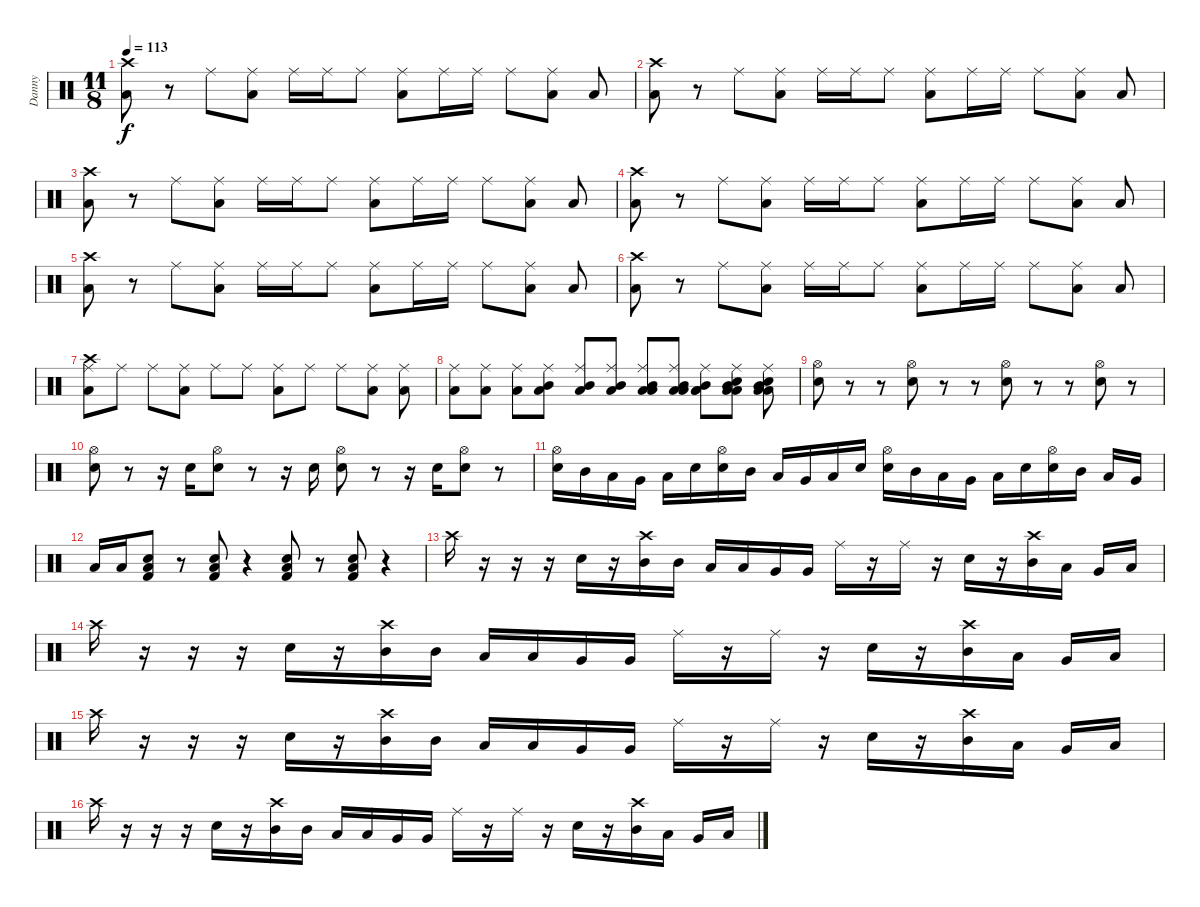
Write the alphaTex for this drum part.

\track ("Danny" "Danny") {instrument percussion}
\staff {score}
\articulation defaults
\ts (11 8)
\tempo 113
\clef neutral
\ks c
("Crash high (hit)" "Low Tom (hit)").8{dy f} r.8 "Ride (middle)".8 ("Ride (middle)" "Low Tom (hit)").8 "Ride (middle)".16 "Ride (middle)".16 "Ride (middle)".8 ("Ride (middle)" "Low Tom (hit)").8 "Ride (middle)".16 "Ride (middle)".16 "Ride (middle)".8 ("Ride (middle)" "Low Tom (hit)").8 "Low Tom (hit)".8 |
("Crash high (hit)" "Low Tom (hit)").8 r.8 "Ride (middle)".8 ("Ride (middle)" "Low Tom (hit)").8 "Ride (middle)".16 "Ride (middle)".16 "Ride (middle)".8 ("Ride (middle)" "Low Tom (hit)").8 "Ride (middle)".16 "Ride (middle)".16 "Ride (middle)".8 ("Ride (middle)" "Low Tom (hit)").8 "Low Tom (hit)".8 |
("Crash high (hit)" "Low Tom (hit)").8 r.8 "Ride (middle)".8 ("Ride (middle)" "Low Tom (hit)").8 "Ride (middle)".16 "Ride (middle)".16 "Ride (middle)".8 ("Ride (middle)" "Low Tom (hit)").8 "Ride (middle)".16 "Ride (middle)".16 "Ride (middle)".8 ("Ride (middle)" "Low Tom (hit)").8 "Low Tom (hit)".8 |
("Crash high (hit)" "Low Tom (hit)").8 r.8 "Ride (middle)".8 ("Ride (middle)" "Low Tom (hit)").8 "Ride (middle)".16 "Ride (middle)".16 "Ride (middle)".8 ("Ride (middle)" "Low Tom (hit)").8 "Ride (middle)".16 "Ride (middle)".16 "Ride (middle)".8 ("Ride (middle)" "Low Tom (hit)").8 "Low Tom (hit)".8 |
("Crash high (hit)" "Low Tom (hit)").8 r.8 "Ride (middle)".8 ("Ride (middle)" "Low Tom (hit)").8 "Ride (middle)".16 "Ride (middle)".16 "Ride (middle)".8 ("Ride (middle)" "Low Tom (hit)").8 "Ride (middle)".16 "Ride (middle)".16 "Ride (middle)".8 ("Ride (middle)" "Low Tom (hit)").8 "Low Tom (hit)".8 |
("Crash high (hit)" "Low Tom (hit)").8 r.8 "Ride (middle)".8 ("Ride (middle)" "Low Tom (hit)").8 "Ride (middle)".16 "Ride (middle)".16 "Ride (middle)".8 ("Ride (middle)" "Low Tom (hit)").8 "Ride (middle)".16 "Ride (middle)".16 "Ride (middle)".8 ("Ride (middle)" "Low Tom (hit)").8 "Low Tom (hit)".8 |
("Ride (middle)" "Crash high (hit)" "Low Tom (hit)").8 "Ride (middle)".8 "Ride (middle)".8 ("Ride (middle)" "Low Tom (hit)").8 "Ride (middle)".8 "Ride (middle)".8 ("Ride (middle)" "Low Tom (hit)").8 "Ride (middle)".8 "Ride (middle)".8 ("Ride (middle)" "Low Tom (hit)").8 ("Ride (middle)" "Low Tom (hit)").8 |
("Ride (middle)" "Low Tom (hit)").8 ("Ride (middle)" "Low Tom (hit)").8 ("Ride (middle)" "Low Tom (hit)").8 ("Ride (middle)" "Mid Tom (hit)" "Low Tom (hit)").8 ("Ride (middle)" "Mid Tom (hit)" "Low Tom (hit)").8 ("Ride (middle)" "Mid Tom (hit)" "Low Tom (hit)").8 ("Ride (middle)" "Low Floor Tom (hit)" "Mid Tom (hit)" "Low Tom (hit)").8 ("Ride (middle)" "Low Floor Tom (hit)" "Mid Tom (hit)" "Low Tom (hit)").8 ("Ride (middle)" "Low Floor Tom (hit)" "Mid Tom (hit)" "Low Tom (hit)").8 ("Snare (hit) 2" "Ride (middle)" "Low Floor Tom (hit)" "Mid Tom (hit)" "Low Tom (hit)").8 ("Snare (hit) 2" "Ride (middle)" "Low Floor Tom (hit)" "Mid Tom (hit)" "Low Tom (hit)").8 |
("Snare (hit) 2" "Hi-Hat (open)").8 r.8 r.8 ("Snare (hit) 2" "Hi-Hat (open)").8 r.8 r.8 ("Snare (hit) 2" "Hi-Hat (open)").8 r.8 r.8 ("Snare (hit) 2" "Hi-Hat (open)").8 r.8 |
("Snare (hit) 2" "Hi-Hat (open)").8 r.8 r.16 "Snare (hit) 2".16 ("Snare (hit) 2" "Hi-Hat (open)").8 r.8 r.16 "Snare (hit) 2".16 ("Snare (hit) 2" "Hi-Hat (open)").8 r.8 r.16 "Snare (hit) 2".16 ("Snare (hit) 2" "Hi-Hat (open)").8 r.8 |
("Snare (hit) 2" "Hi-Hat (open)").16 "Mid Tom (hit)".16 "Low Tom (hit)".16 "Very Low Tom (hit)".16 "Low Floor Tom (hit)".16 "Snare (hit) 2".16 ("Snare (hit) 2" "Hi-Hat (open)").16 "Mid Tom (hit)".16 "Low Tom (hit)".16 "Very Low Tom (hit)".16 "Low Floor Tom (hit)".16 "Snare (hit) 2".16 ("Snare (hit) 2" "Hi-Hat (open)").16 "Mid Tom (hit)".16 "Low Tom (hit)".16 "Very Low Tom (hit)".16 "Low Floor Tom (hit)".16 "Snare (hit) 2".16 ("Snare (hit) 2" "Hi-Hat (open)").16 "Mid Tom (hit)".16 "Low Tom (hit)".16 "Very Low Tom (hit)".16 |
"Low Floor Tom (hit)".16 "Low Floor Tom (hit)".16 ("Electric Snare (hit)" "Low Floor Tom (hit)" "Kick (hit) 2").8 r.8 ("Electric Snare (hit)" "Low Floor Tom (hit)" "Kick (hit) 2").8 r.4 ("Electric Snare (hit)" "Low Floor Tom (hit)" "Kick (hit) 2").8 r.8 ("Electric Snare (hit)" "Low Floor Tom (hit)" "Kick (hit) 2").8 r.4 |
"Crash high (hit)".16 r.16 r.16 r.16 "Snare (hit) 2".16 r.16 ("Crash high (hit)" "Mid Tom (hit)").16 "Mid Tom (hit)".16 "Low Tom (hit)".16 "Low Tom (hit)".16 "Very Low Tom (hit)".16 "Very Low Tom (hit)".16 "Ride (middle)".16 r.16 "Ride (middle)".16 r.16 "Snare (hit) 2".16 r.16 ("Crash high (hit)" "Mid Tom (hit)").16 "Low Tom (hit)".16 "Very Low Tom (hit)".16 "Low Floor Tom (hit)".16 |
"Crash high (hit)".16 r.16 r.16 r.16 "Snare (hit) 2".16 r.16 ("Crash high (hit)" "Mid Tom (hit)").16 "Mid Tom (hit)".16 "Low Tom (hit)".16 "Low Tom (hit)".16 "Very Low Tom (hit)".16 "Very Low Tom (hit)".16 "Ride (middle)".16 r.16 "Ride (middle)".16 r.16 "Snare (hit) 2".16 r.16 ("Crash high (hit)" "Mid Tom (hit)").16 "Low Tom (hit)".16 "Very Low Tom (hit)".16 "Low Floor Tom (hit)".16 |
"Crash high (hit)".16 r.16 r.16 r.16 "Snare (hit) 2".16 r.16 ("Crash high (hit)" "Mid Tom (hit)").16 "Mid Tom (hit)".16 "Low Tom (hit)".16 "Low Tom (hit)".16 "Very Low Tom (hit)".16 "Very Low Tom (hit)".16 "Ride (middle)".16 r.16 "Ride (middle)".16 r.16 "Snare (hit) 2".16 r.16 ("Crash high (hit)" "Mid Tom (hit)").16 "Low Tom (hit)".16 "Very Low Tom (hit)".16 "Low Floor Tom (hit)".16 |
"Crash high (hit)".16 r.16 r.16 r.16 "Snare (hit) 2".16 r.16 ("Crash high (hit)" "Mid Tom (hit)").16 "Mid Tom (hit)".16 "Low Tom (hit)".16 "Low Tom (hit)".16 "Very Low Tom (hit)".16 "Very Low Tom (hit)".16 "Ride (middle)".16 r.16 "Ride (middle)".16 r.16 "Snare (hit) 2".16 r.16 ("Crash high (hit)" "Mid Tom (hit)").16 "Low Tom (hit)".16 "Very Low Tom (hit)".16 "Low Floor Tom (hit)".16
